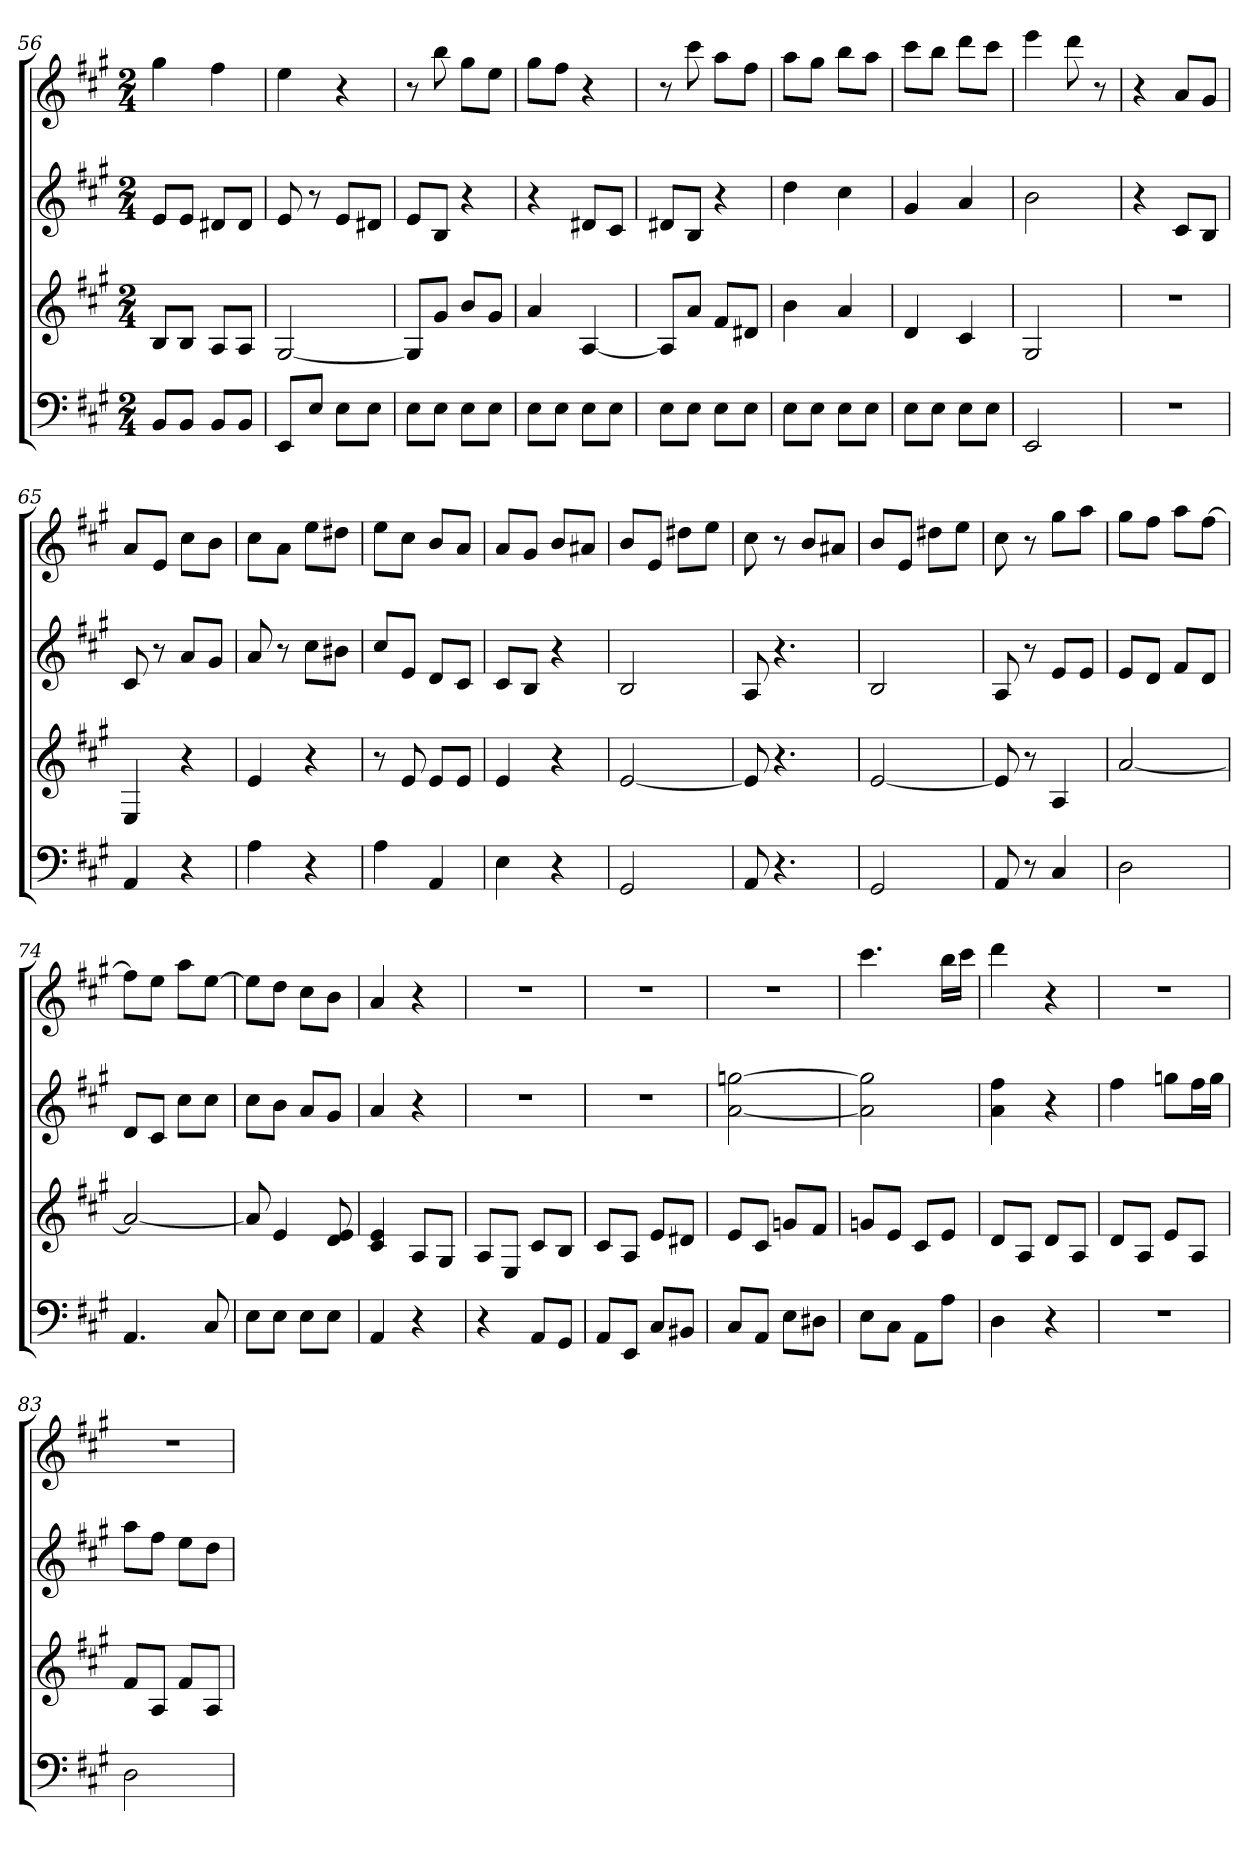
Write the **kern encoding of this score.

**kern	**kern	**kern	**kern
*part4	*part3	*part2	*part1
*staff4	*staff3	*staff2	*staff1
*k[f#c#g#]	*k[f#c#g#]	*k[f#c#g#]	*k[f#c#g#]
*A:	*A:	*A:	*A:
*M2/4	*M2/4	*M2/4	*M2/4
=56	=56	=56	=56
8BBL	8BL	8eL	4gg#
8BBJ	8BJ	8eJ	.
8BBL	8AL	8d#XL	4ff#
8BBJ	8AJ	8d#J	.
=57	=57	=57	=57
8EEL	[2G#	8e	4ee
8EJ	.	8r	.
8EL	.	8eL	4r
8EJ	.	8d#XJ	.
=58	=58	=58	=58
8EL	8G#L]	8eL	8r
8EJ	8g#J	8BJ	8bb
8EL	8bL	4r	8gg#L
8EJ	8g#J	.	8eeJ
=59	=59	=59	=59
8EL	4a	4r	8gg#L
8EJ	.	.	8ff#J
8EL	[4A	8d#XL	4r
8EJ	.	8c#J	.
=60	=60	=60	=60
8EL	8AL]	8d#XL	8r
8EJ	8aJ	8BJ	8ccc#
8EL	8f#L	4r	8aaL
8EJ	8d#XJ	.	8ff#J
=61	=61	=61	=61
8EL	4b	4dd	8aaL
8EJ	.	.	8gg#J
8EL	4a	4cc#	8bbL
8EJ	.	.	8aaJ
=62	=62	=62	=62
8EL	4d	4g#	8ccc#L
8EJ	.	.	8bbJ
8EL	4c#	4a	8dddL
8EJ	.	.	8ccc#J
=63	=63	=63	=63
2EE	2G#	2b	4eee
.	.	.	8ddd
.	.	.	8r
=64	=64	=64	=64
2r	2r	4r	4r
.	.	8c#L	8aL
.	.	8BJ	8g#J
=65	=65	=65	=65
4AA	4E	8c#	8aL
.	.	8r	8eJ
4r	4r	8aL	8cc#L
.	.	8g#J	8bJ
=66	=66	=66	=66
4A	4e	8a	8cc#L
.	.	8r	8aJ
4r	4r	8cc#L	8eeL
.	.	8b#XJ	8dd#XJ
=67	=67	=67	=67
4A	8r	8cc#L	8eeL
.	8e	8eJ	8cc#J
4AA	8eL	8dL	8bL
.	8eJ	8c#J	8aJ
=68	=68	=68	=68
4E	4e	8c#L	8aL
.	.	8BJ	8g#J
4r	4r	4r	8bL
.	.	.	8a#XJ
=69	=69	=69	=69
2GG#	[2e	2B	8bL
.	.	.	8eJ
.	.	.	8dd#XL
.	.	.	8eeJ
=70	=70	=70	=70
8AA	8e]	8A	8cc#
4.r	4.r	4.r	8r
.	.	.	8bL
.	.	.	8a#XJ
=71	=71	=71	=71
2GG#	[2e	2B	8bL
.	.	.	8eJ
.	.	.	8dd#XL
.	.	.	8eeJ
=72	=72	=72	=72
8AA	8e]	8A	8cc#
8r	8r	8r	8r
4C#	4A	8eL	8gg#L
.	.	8eJ	8aaJ
=73	=73	=73	=73
2D	[2a	8eL	8gg#L
.	.	8dJ	8ff#J
.	.	8f#L	8aaL
.	.	8dJ	[8ff#J
=74	=74	=74	=74
4.AA	2a_	8dL	8ff#L]
.	.	8c#J	8eeJ
.	.	8cc#L	8aaL
8C#	.	8cc#J	[8eeJ
=75	=75	=75	=75
8EL	8a]	8cc#L	8eeL]
8EJ	4e	8bJ	8ddJ
8EL	.	8aL	8cc#L
8EJ	8d 8e	8g#J	8bJ
=76	=76	=76	=76
4AA	4c# 4e	4a	4a
4r	8AL	4r	4r
.	8G#J	.	.
=77	=77	=77	=77
4r	8AL	2r	2r
.	8EJ	.	.
8AAL	8c#L	.	.
8GG#J	8BJ	.	.
=78	=78	=78	=78
8AAL	8c#L	2r	2r
8EEJ	8AJ	.	.
8C#L	8eL	.	.
8BB#XJ	8d#XJ	.	.
=79	=79	=79	=79
8C#L	8eL	[2a [2ggn	2r
8AAJ	8c#J	.	.
8EL	8gnL	.	.
8D#XJ	8f#J	.	.
=80	=80	=80	=80
8EL	8gnL	2a] 2gg]	4.ccc#
8C#J	8eJ	.	.
8AAL	8c#L	.	.
8AJ	8eJ	.	16bbLL
.	.	.	16ccc#JJ
=81	=81	=81	=81
4D	8dL	4a 4ff#	4ddd
.	8AJ	.	.
4r	8dL	4r	4r
.	8AJ	.	.
=82	=82	=82	=82
2r	8dL	4ff#	2r
.	8AJ	.	.
.	8eL	8ggnL	.
.	8AJ	16ff#L	.
.	.	16ggJJ	.
=83	=83	=83	=83
2D	8f#L	8aaL	2r
.	8AJ	8ff#J	.
.	8f#L	8eeL	.
.	8AJ	8ddJ	.
=	=	=	=
*-	*-	*-	*-
